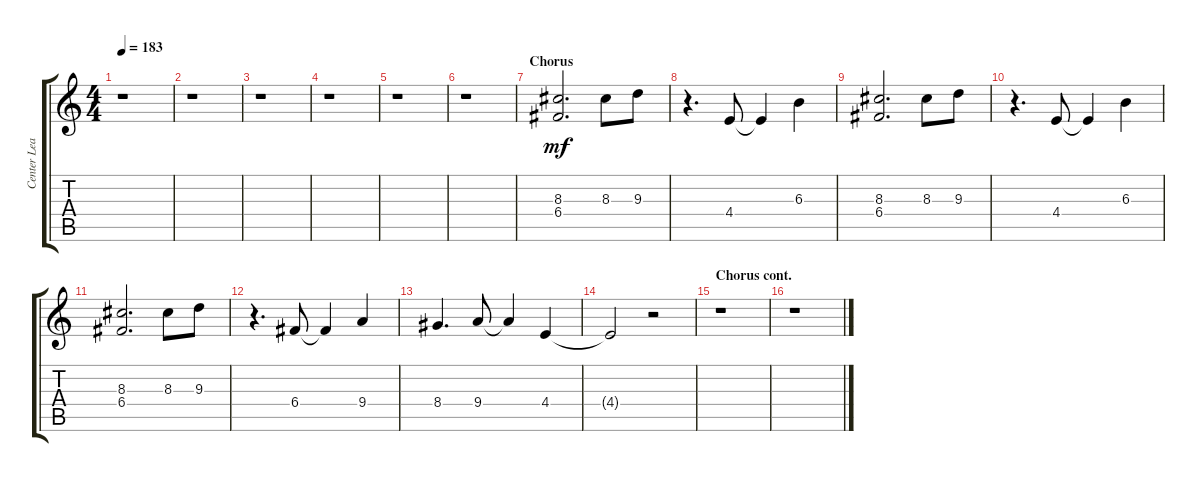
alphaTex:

\track ("Center Lead 1" "Center Lea") {instrument overdrivenguitar}
\staff {score tabs}
\tuning (D4 A3 F3 C3 G2 C2) {hide}
\ts (4 4)
\tempo 183
\clef g2
\ks aminor
r.1{dy mf} |
r.1 |
r.1 |
r.1 |
r.1 |
r.1 |
\section ("" "Chorus")
(8.3 6.4).2{d} 8.3.8 9.3.8 |
r.4{d} 4.4.8 4.4{t}.4 6.3.4 |
(8.3 6.4).2{d} 8.3.8 9.3.8 |
r.4{d} 4.4.8 4.4{t}.4 6.3.4 |
(8.3 6.4).2{d} 8.3.8 9.3.8 |
r.4{d} 6.4.8 6.4{t}.4 9.4.4 |
8.4.4{d} 9.4.8 9.4{t}.4 4.4.4 |
4.4{t}.2 r.2 |
\section ("" "Chorus cont.")
r.1 |
r.1
